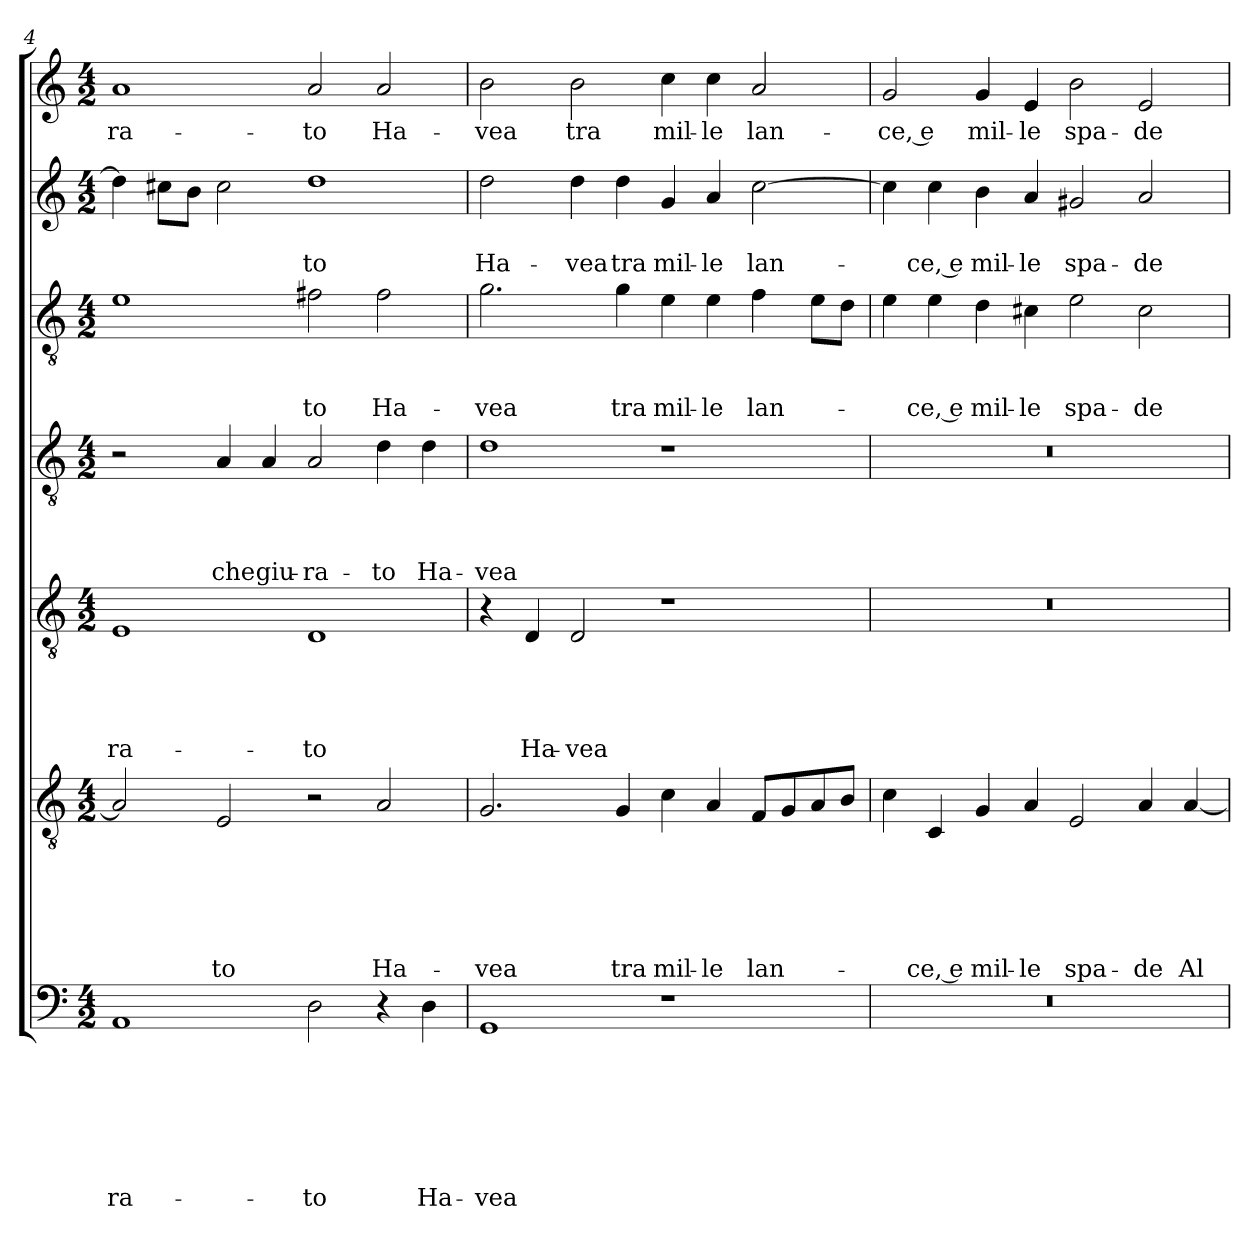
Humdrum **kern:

**kern	**text	**text	**text	**text	**text	**text	**text	**kern	**text	**text	**text	**text	**text	**text	**kern	**text	**text	**text	**text	**text	**kern	**text	**text	**text	**text	**kern	**text	**text	**text	**kern	**text	**text	**kern	**text
*part7	*part7	*part7	*part7	*part7	*part7	*part7	*part7	*part6	*part6	*part6	*part6	*part6	*part6	*part6	*part5	*part5	*part5	*part5	*part5	*part5	*part4	*part4	*part4	*part4	*part4	*part3	*part3	*part3	*part3	*part2	*part2	*part2	*part1	*part1
*staff7	*staff7	*staff7	*staff7	*staff7	*staff7	*staff7	*staff7	*staff6	*staff6	*staff6	*staff6	*staff6	*staff6	*staff6	*staff5	*staff5	*staff5	*staff5	*staff5	*staff5	*staff4	*staff4	*staff4	*staff4	*staff4	*staff3	*staff3	*staff3	*staff3	*staff2	*staff2	*staff2	*staff1	*staff1
*clefF4	*	*	*	*	*	*	*	*clefGv2	*	*	*	*	*	*	*clefGv2	*	*	*	*	*	*clefGv2	*	*	*	*	*clefGv2	*	*	*	*clefG2	*	*	*clefG2	*
*k[]	*	*	*	*	*	*	*	*k[]	*	*	*	*	*	*	*k[]	*	*	*	*	*	*k[]	*	*	*	*	*k[]	*	*	*	*k[]	*	*	*k[]	*
*a:	*	*	*	*	*	*	*	*a:	*	*	*	*	*	*	*a:	*	*	*	*	*	*a:	*	*	*	*	*a:	*	*	*	*a:	*	*	*a:	*
*M4/2	*	*	*	*	*	*	*	*M4/2	*	*	*	*	*	*	*M4/2	*	*	*	*	*	*M4/2	*	*	*	*	*M4/2	*	*	*	*M4/2	*	*	*M4/2	*
=4	=4	=4	=4	=4	=4	=4	=4	=4	=4	=4	=4	=4	=4	=4	=4	=4	=4	=4	=4	=4	=4	=4	=4	=4	=4	=4	=4	=4	=4	=4	=4	=4	=4	=4
!	!	!	!	!	!	!	!LO:LY:b	!	!	!	!	!	!	!	!	!	!	!	!	!LO:LY:b	!	!	!	!	!	!	!	!	!	!	!	!	!	!LO:LY:b
1AA	.	.	.	.	.	.	-ra-	2A/]	.	.	.	.	.	.	1E	.	.	.	.	-ra-	2r	.	.	.	.	1e	.	.	.	4dd\]	.	.	1a	-ra-
.	.	.	.	.	.	.	.	.	.	.	.	.	.	.	.	.	.	.	.	.	.	.	.	.	.	.	.	.	.	8cc#X\L	.	.	.	.
.	.	.	.	.	.	.	.	.	.	.	.	.	.	.	.	.	.	.	.	.	.	.	.	.	.	.	.	.	.	8b\J	.	.	.	.
!	!	!	!	!	!	!	!	!	!	!	!	!	!	!LO:LY:b	!	!	!	!	!	!	!	!	!	!	!LO:LY:b	!	!	!	!	!	!	!	!	!
.	.	.	.	.	.	.	.	2E/	.	.	.	.	.	-to	.	.	.	.	.	.	4A/	.	.	.	che	.	.	.	.	2cc#\	.	.	.	.
!	!	!	!	!	!	!	!	!	!	!	!	!	!	!	!	!	!	!	!	!	!	!	!	!	!LO:LY:b	!	!	!	!	!	!	!	!	!
.	.	.	.	.	.	.	.	.	.	.	.	.	.	.	.	.	.	.	.	.	4A/	.	.	.	giu-	.	.	.	.	.	.	.	.	.
!	!	!	!	!	!	!	!LO:LY:b	!	!	!	!	!	!	!	!	!	!	!	!	!LO:LY:b	!	!	!	!	!LO:LY:b	!	!	!	!LO:LY:b	!	!	!LO:LY:b	!	!LO:LY:b
2D\	.	.	.	.	.	.	-to	2r	.	.	.	.	.	.	1D	.	.	.	.	-to	2A/	.	.	.	-ra-	2f#X\	.	.	-to	1dd	.	-to	2a/	-to
!	!	!	!	!	!	!	!	!	!	!	!	!	!	!LO:LY:b	!	!	!	!	!	!	!	!	!	!	!LO:LY:b	!	!	!	!LO:LY:b	!	!	!	!	!LO:LY:b
4r	.	.	.	.	.	.	.	2A/	.	.	.	.	.	Ha-	.	.	.	.	.	.	4d\	.	.	.	-to	2f#\	.	.	Ha-	.	.	.	2a/	Ha-
!	!	!	!	!	!	!	!LO:LY:b	!	!	!	!	!	!	!	!	!	!	!	!	!	!	!	!	!	!LO:LY:b	!	!	!	!	!	!	!	!	!
4D\	.	.	.	.	.	.	Ha-	.	.	.	.	.	.	.	.	.	.	.	.	.	4d\	.	.	.	Ha-	.	.	.	.	.	.	.	.	.
!!LO:LB:g=z
=5	=5	=5	=5	=5	=5	=5	=5	=5	=5	=5	=5	=5	=5	=5	=5	=5	=5	=5	=5	=5	=5	=5	=5	=5	=5	=5	=5	=5	=5	=5	=5	=5	=5	=5
!	!	!	!	!	!	!	!LO:LY:b	!	!	!	!	!	!	!LO:LY:b	!	!	!	!	!	!	!	!	!	!	!LO:LY:b	!	!	!	!LO:LY:b	!	!	!LO:LY:b	!	!LO:LY:b
1GG	.	.	.	.	.	.	-vea	2.G/	.	.	.	.	.	-vea	4r	.	.	.	.	.	1d	.	.	.	-vea	2.g\	.	.	-vea	2dd\	.	Ha-	2b\	-vea
!	!	!	!	!	!	!	!	!	!	!	!	!	!	!	!	!	!	!	!	!LO:LY:b	!	!	!	!	!	!	!	!	!	!	!	!	!	!
.	.	.	.	.	.	.	.	.	.	.	.	.	.	.	4D/	.	.	.	.	Ha-	.	.	.	.	.	.	.	.	.	.	.	.	.	.
!	!	!	!	!	!	!	!	!	!	!	!	!	!	!	!	!	!	!	!	!LO:LY:b	!	!	!	!	!	!	!	!	!	!	!	!LO:LY:b	!	!LO:LY:b
.	.	.	.	.	.	.	.	.	.	.	.	.	.	.	2D/	.	.	.	.	-vea	.	.	.	.	.	.	.	.	.	4dd\	.	-vea	2b\	tra
!	!	!	!	!	!	!	!	!	!	!	!	!	!	!LO:LY:b	!	!	!	!	!	!	!	!	!	!	!	!	!	!	!LO:LY:b	!	!	!LO:LY:b	!	!
.	.	.	.	.	.	.	.	4G/	.	.	.	.	.	tra	.	.	.	.	.	.	.	.	.	.	.	4g\	.	.	tra	4dd\	.	tra	.	.
!	!	!	!	!	!	!	!	!	!	!	!	!	!	!LO:LY:b	!	!	!	!	!	!	!	!	!	!	!	!	!	!	!LO:LY:b	!	!	!LO:LY:b	!	!LO:LY:b
1r	.	.	.	.	.	.	.	4c\	.	.	.	.	.	mil-	1r	.	.	.	.	.	1r	.	.	.	.	4e\	.	.	mil-	4g/	.	mil-	4cc\	mil-
!	!	!	!	!	!	!	!	!	!	!	!	!	!	!LO:LY:b	!	!	!	!	!	!	!	!	!	!	!	!	!	!	!LO:LY:b	!	!	!LO:LY:b	!	!LO:LY:b
.	.	.	.	.	.	.	.	4A/	.	.	.	.	.	-le	.	.	.	.	.	.	.	.	.	.	.	4e\	.	.	-le	4a/	.	-le	4cc\	-le
!	!	!	!	!	!	!	!	!	!	!	!	!	!	!LO:LY:b	!	!	!	!	!	!	!	!	!	!	!	!	!	!	!LO:LY:b	!	!	!LO:LY:b	!	!LO:LY:b
.	.	.	.	.	.	.	.	8F/L	.	.	.	.	.	lan-	.	.	.	.	.	.	.	.	.	.	.	4f\	.	.	lan-	[2cc\	.	lan-	2a/	lan-
.	.	.	.	.	.	.	.	8G/	.	.	.	.	.	.	.	.	.	.	.	.	.	.	.	.	.	.	.	.	.	.	.	.	.	.
.	.	.	.	.	.	.	.	8A/	.	.	.	.	.	.	.	.	.	.	.	.	.	.	.	.	.	8e\L	.	.	.	.	.	.	.	.
.	.	.	.	.	.	.	.	8B/J	.	.	.	.	.	.	.	.	.	.	.	.	.	.	.	.	.	8d\J	.	.	.	.	.	.	.	.
=6	=6	=6	=6	=6	=6	=6	=6	=6	=6	=6	=6	=6	=6	=6	=6	=6	=6	=6	=6	=6	=6	=6	=6	=6	=6	=6	=6	=6	=6	=6	=6	=6	=6	=6
!	!	!	!	!	!	!	!	!	!	!	!	!	!	!	!	!	!	!	!	!	!	!	!	!	!	!	!	!	!	!	!	!	!	!LO:LY:b
0r	.	.	.	.	.	.	.	4c\	.	.	.	.	.	.	0r	.	.	.	.	.	0r	.	.	.	.	4e\	.	.	.	4cc\]	.	.	2g/	-ce, e
!	!	!	!	!	!	!	!	!	!	!	!	!	!	!LO:LY:b	!	!	!	!	!	!	!	!	!	!	!	!	!	!	!LO:LY:b	!	!	!LO:LY:b	!	!
.	.	.	.	.	.	.	.	4C/	.	.	.	.	.	-ce, e	.	.	.	.	.	.	.	.	.	.	.	4e\	.	.	-ce, e	4cc\	.	-ce, e	.	.
!	!	!	!	!	!	!	!	!	!	!	!	!	!	!LO:LY:b	!	!	!	!	!	!	!	!	!	!	!	!	!	!	!LO:LY:b	!	!	!LO:LY:b	!	!LO:LY:b
.	.	.	.	.	.	.	.	4G/	.	.	.	.	.	mil-	.	.	.	.	.	.	.	.	.	.	.	4d\	.	.	mil-	4b\	.	mil-	4g/	mil-
!	!	!	!	!	!	!	!	!	!	!	!	!	!	!LO:LY:b	!	!	!	!	!	!	!	!	!	!	!	!	!	!	!LO:LY:b	!	!	!LO:LY:b	!	!LO:LY:b
.	.	.	.	.	.	.	.	4A/	.	.	.	.	.	-le	.	.	.	.	.	.	.	.	.	.	.	4c#X\	.	.	-le	4a/	.	-le	4e/	-le
!	!	!	!	!	!	!	!	!	!	!	!	!	!	!LO:LY:b	!	!	!	!	!	!	!	!	!	!	!	!	!	!	!LO:LY:b	!	!	!LO:LY:b	!	!LO:LY:b
.	.	.	.	.	.	.	.	2E/	.	.	.	.	.	spa-	.	.	.	.	.	.	.	.	.	.	.	2e\	.	.	spa-	2g#X/	.	spa-	2b\	spa-
!	!	!	!	!	!	!	!	!	!	!	!	!	!	!LO:LY:b	!	!	!	!	!	!	!	!	!	!	!	!	!	!	!LO:LY:b	!	!	!LO:LY:b	!	!LO:LY:b
.	.	.	.	.	.	.	.	4A/	.	.	.	.	.	-de	.	.	.	.	.	.	.	.	.	.	.	2c#\	.	.	-de	2a/	.	-de	2e/	-de
!	!	!	!	!	!	!	!	!	!	!	!	!	!	!LO:LY:b	!	!	!	!	!	!	!	!	!	!	!	!	!	!	!	!	!	!	!	!
.	.	.	.	.	.	.	.	[4A/	.	.	.	.	.	Al	.	.	.	.	.	.	.	.	.	.	.	.	.	.	.	.	.	.	.	.
=	=	=	=	=	=	=	=	=	=	=	=	=	=	=	=	=	=	=	=	=	=	=	=	=	=	=	=	=	=	=	=	=	=	=
*-	*-	*-	*-	*-	*-	*-	*-	*-	*-	*-	*-	*-	*-	*-	*-	*-	*-	*-	*-	*-	*-	*-	*-	*-	*-	*-	*-	*-	*-	*-	*-	*-	*-	*-
